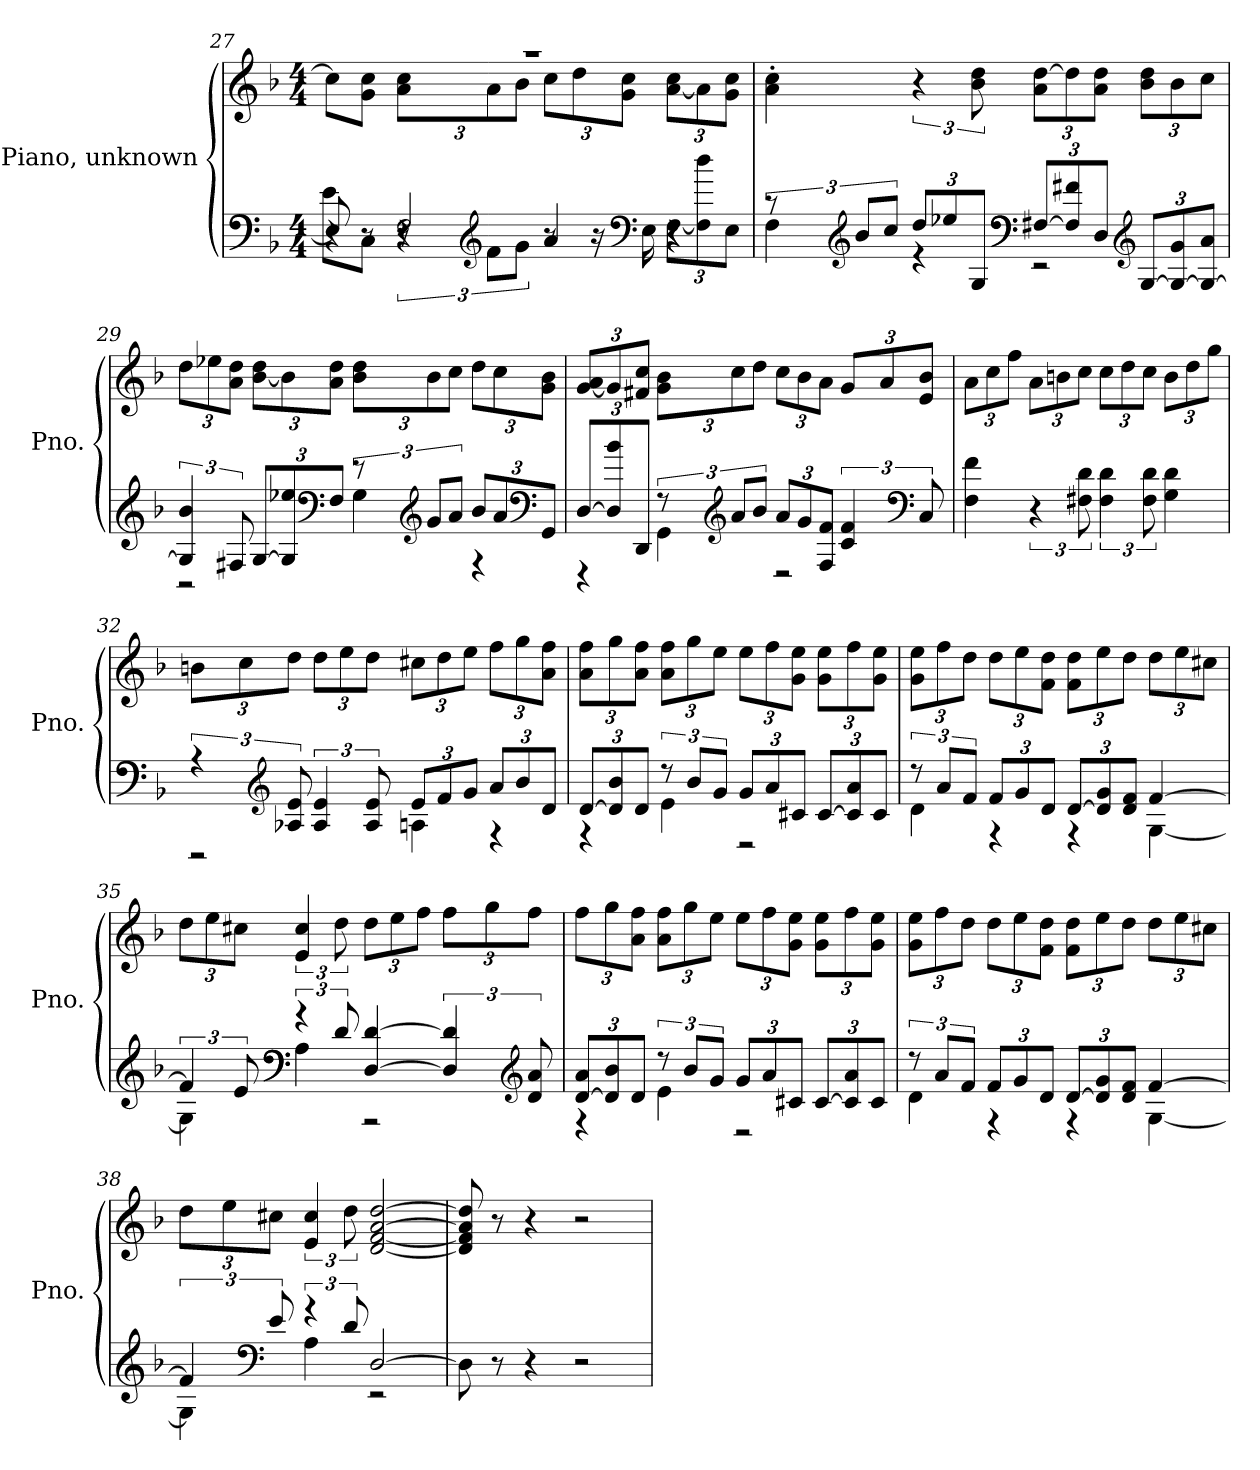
**kern	**kern
*part1	*part1
*staff2	*staff1
*I"Piano, unknown	*
*I'Pno.	*
*clefF4	*clefG2
*k[b-]	*k[b-]
*M4/4	*M4/4
=27	=27
*^	*^
*	*^	*	*
8E/]	8e\L	4r	1r	8cc\L]
8r	8C\J	.	.	8g\ 8cc\J
*	*	*	*	*Xbrackettup
4r	12r	2F/	.	12a\ 12cc\L
*clefG2	*	*	*	*
.	12f\L	.	.	12a\
.	12g\J	.	.	12b-\J
4a/	8r	.	.	12cc\L
.	.	.	.	12dd\
.	16r	.	.	.
.	.	.	.	12g\ 12cc\J
*clefF4	*	*	*	*
.	16E\	.	.	.
*	*Xbrackettup	*	*	*
4r	[12F\L	4r	.	[12a\ 12cc\L
.	12F\] 12dd\	.	.	12a\]
.	12E\J	.	.	12g\ 12cc\J
*v	*v	*v	*	*
*	*v	*v
!!LO:LB:g=z
=28	=28
*brackettup	*
*^	*
12r	4F\	4a\' 4cc\'
*clefG2	*	*
12b-/L	.	.
12cc/J	.	.
*Xbrackettup	*	*brackettup
12dd/L	4r	6r
12ee-X/	.	.
12G/J	.	12b-\ 12dd\
*clefF4	*	*
*	*	*Xbrackettup
[12F#X/L	2r	12a\ [12dd\L
12F#/] 12f#X/	.	12dd\]
12D/J	.	12a\ 12dd\J
*clefG2	*	*
[12G/L	.	12b-\ 12dd\L
12G/_ 12g/	.	12b-\
12G/_ 12a/J	.	12cc\J
=29	=29	=29
*brackettup	*	*
6G/] 6b-/	2r	12dd\L
.	.	12ee-X\
12F#X/	.	12a\ 12dd\J
*Xbrackettup	*	*
[12G/L	.	[12b-\ 12dd\L
12G/] 12ee-X/	.	12b-\]
*clefF4	*	*
12F#/J	.	12a\ 12dd\J
*brackettup	*	*
12r	4G\	12b-\ 12dd\L
*clefG2	*	*
12g/L	.	12b-\
12a/J	.	12cc\J
*Xbrackettup	*	*
12b-/L	4r	12dd\L
12a/	.	12cc\
*clefF4	*	*
12GG/J	.	12g\ 12b-\J
!!LO:PB:g=z
=30	=30	=30
[12D/L	4r	[12g/ 12a/L
12D/] 12b-/	.	12g/]
12DD/J	.	12f#X/ 12cc/J
*brackettup	*	*
12r	4GG\	12g\ 12b-\L
*clefG2	*	*
12a/L	.	12cc\
12b-/J	.	12dd\J
*Xbrackettup	*	*
12a/L	2r	12cc\L
12g/	.	12b-\
12F/ 12f/J	.	12a\J
*brackettup	*	*
6c/ 6f/	.	12g/L
.	.	12a/
*clefF4	*	*
12C/	.	12e/ 12b-/J
*v	*v	*
=31	=31
4F\ 4f\	12a\L
.	12cc\
.	12ff\J
6r	12a\L
.	12bn\
12F#X\ 12d\	12cc\J
6F#\ 6d\	12cc\L
.	12dd\
12F#\ 12d\	12cc\J
4G\ 4d\	12b\L
.	12dd\
.	12gg\J
!!LO:LB:g=z
=32	=32
*^	*
6r	2r	12bn\L
.	.	12cc\
*clefG2	*	*
12A-X/ 12e/	.	12dd\J
6A-/ 6e/	.	12dd\L
.	.	12ee\
12A-/ 12e/	.	12dd\J
*Xbrackettup	*	*
12e/L	4An\	12cc#X\L
12f/	.	12dd\
12g/J	.	12ee\J
12a/L	4r	12ff\L
12b-/	.	12gg\
12d/J	.	12a\ 12ff\J
=33	=33	=33
[12d/L	4r	12a\ 12ff\L
12d/] 12b-/	.	12gg\
12d/J	.	12a\ 12ff\J
*brackettup	*	*
12r	4e\	12a\ 12ff\L
12b-/L	.	12gg\
12g/J	.	12ee\J
*Xbrackettup	*	*
12g/L	2r	12ee\L
12a/	.	12ff\
12c#X/J	.	12g\ 12ee\J
[12c#/L	.	12g\ 12ee\L
12c#/] 12a/	.	12ff\
12c#/J	.	12g\ 12ee\J
=34	=34	=34
*brackettup	*	*
12r	4d\	12g\ 12ee\L
12a/L	.	12ff\
12f/J	.	12dd\J
*Xbrackettup	*	*
12f/L	4r	12dd\L
12g/	.	12ee\
12d/J	.	12f\ 12dd\J
[12d/L	4r	12f\ 12dd\L
12d/] 12g/	.	12ee\
12d/ 12f/J	.	12dd\J
[4f/	[4G\	12dd\L
.	.	12ee\
.	.	12cc#X\J
!!LO:LB:g=z
=35	=35	=35
*brackettup	*	*
6f/]	4G\]	12dd\L
.	.	12ee\
12e/	.	12cc#X\J
*clefF4	*	*
*	*	*brackettup
6r	4A\	6e/ 6cc#/
12d/	.	12dd\
*	*	*Xbrackettup
[4D/ [4d/	2r	12dd\L
.	.	12ee\
.	.	12ff\J
6D/] 6d/]	.	12ff\L
.	.	12gg\
*clefG2	*	*
12d/ 12a/	.	12ff\J
=36	=36	=36
*Xbrackettup	*	*
[12d/ 12a/L	4r	12ff\L
12d/] 12b-/	.	12gg\
12d/J	.	12a\ 12ff\J
*brackettup	*	*
12r	4e\	12a\ 12ff\L
12b-/L	.	12gg\
12g/J	.	12ee\J
*Xbrackettup	*	*
12g/L	2r	12ee\L
12a/	.	12ff\
12c#X/J	.	12g\ 12ee\J
[12c#/L	.	12g\ 12ee\L
12c#/] 12a/	.	12ff\
12c#/J	.	12g\ 12ee\J
=37	=37	=37
*brackettup	*	*
12r	4d\	12g\ 12ee\L
12a/L	.	12ff\
12f/J	.	12dd\J
*Xbrackettup	*	*
12f/L	4r	12dd\L
12g/	.	12ee\
12d/J	.	12f\ 12dd\J
[12d/L	4r	12f\ 12dd\L
12d/] 12g/	.	12ee\
12d/ 12f/J	.	12dd\J
[4f/	[4G\	12dd\L
.	.	12ee\
.	.	12cc#X\J
!!LO:LB:g=z
=38	=38	=38
*brackettup	*	*
6f/]	4G\]	12dd\L
.	.	12ee\
*clefF4	*	*
12e/	.	12cc#X\J
*	*	*brackettup
6r	4A\	6e/ 6cc#/
12d/	.	12dd\
[2D/	2r	[2d/ [2f/ [2a/ [2dd/
*v	*v	*
=39	=39
8D\]	8d/] 8f/] 8a/] 8dd/]
8r	8r
4r	4r
2r	2r
=	=
*-	*-
